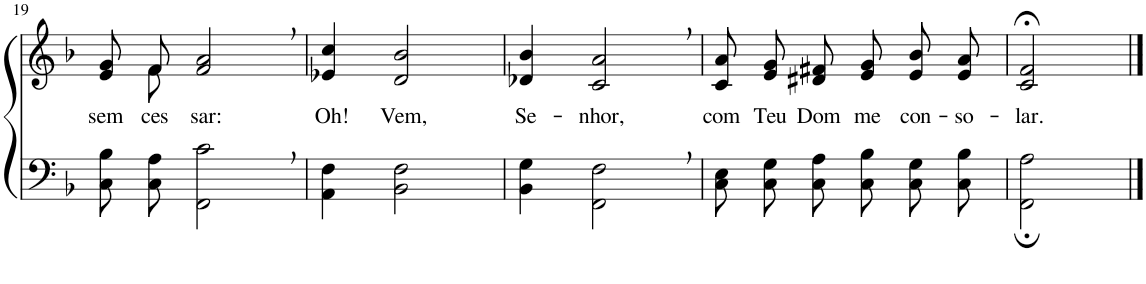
**kern	**kern	**text
*part2	*part1	*part1
*staff2	*staff1	*staff1
*I"Parte III e IV	*I"Parte I e II	*
!!LO:PB:g=z
*clefF4	*clefG2	*
*Trd-1c-2	*Trd-1c-2	*
*k[b-]	*k[b-]	*
*M3/4	*M3/4	*
=19	=19	=19
!	!	!LO:LY:b
*	*^	*
8C\ 8B-\L	8e/ 8g/L	8ryy	sem
!	!	!	!LO:LY:b
8C\ 8A\J	8f/J	8f\	ces-
!	!	!	!LO:LY:b
2FF\, 2c\,	2f/, 2a/,	2ryy	-sar:
=20	=20	=20	=20
!	!	!	!LO:LY:b
*	*v	*v	*
4AA\ 4F\	4e-X/ 4cc/	Oh!
!	!	!LO:LY:b
2BB-\ 2F\	2d/ 2b-/	Vem,
=21	=21	=21
!	!	!LO:LY:b
4BB-\ 4G\	4d-X/ 4b-/	Se-
!	!	!LO:LY:b
2FF\, 2F\,	2c/, 2a/,	-nhor,
=22	=22	=22
!	!	!LO:LY:b
8C\ 8E\L	8c/ 8a/L	com
!	!	!LO:LY:b
8C\ 8G\J	8e/ 8g/J	Teu
!	!	!LO:LY:b
8C\ 8A\L	8d#X/ 8f#X/L	Dom
!	!	!LO:LY:b
8C\ 8B-\J	8e/ 8g/J	me
!	!	!LO:LY:b
8C\ 8G\L	8e/ 8b-/L	con-
!	!	!LO:LY:b
8C\ 8B-\J	8e/ 8a/J	-so-
=23	=23	=23
!	!	!LO:LY:b
2FF\; 2A\;	2c/;< 2f/;<	-lar.
==	==	==
*-	*-	*-
